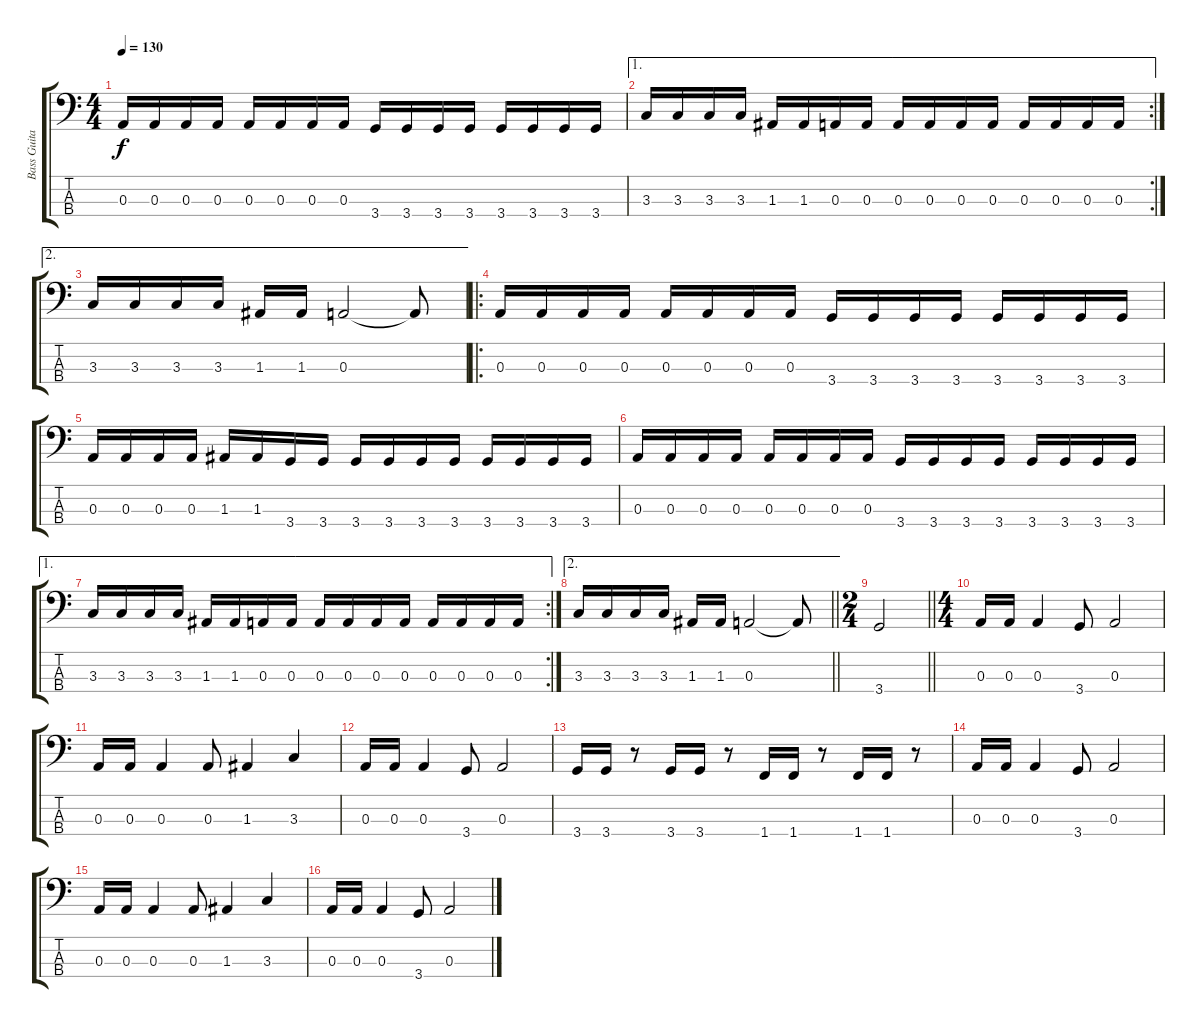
\track ("Bass Guitar" "Bass Guita") {instrument electricbasspick}
\staff {score tabs}
\tuning (G2 D2 A1 E1) {hide}
\ts (4 4)
\tempo 130
\clef f4
\ks c
0.3.16{dy f} 0.3.16 0.3.16 0.3.16 0.3.16 0.3.16 0.3.16 0.3.16 3.4.16 3.4.16 3.4.16 3.4.16 3.4.16 3.4.16 3.4.16 3.4.16 |
\ae 1
\rc 2
3.3.16 3.3.16 3.3.16 3.3.16 1.3.16 1.3.16 0.3.16 0.3.16 0.3.16 0.3.16 0.3.16 0.3.16 0.3.16 0.3.16 0.3.16 0.3.16 |
\ae 2
3.3.16 3.3.16 3.3.16 3.3.16 1.3.16 1.3.16 0.3.2 0.3{t}.8 |
\ro
0.3.16 0.3.16 0.3.16 0.3.16 0.3.16 0.3.16 0.3.16 0.3.16 3.4.16 3.4.16 3.4.16 3.4.16 3.4.16 3.4.16 3.4.16 3.4.16 |
0.3.16 0.3.16 0.3.16 0.3.16 1.3.16 1.3.16 3.4.16 3.4.16 3.4.16 3.4.16 3.4.16 3.4.16 3.4.16 3.4.16 3.4.16 3.4.16 |
0.3.16 0.3.16 0.3.16 0.3.16 0.3.16 0.3.16 0.3.16 0.3.16 3.4.16 3.4.16 3.4.16 3.4.16 3.4.16 3.4.16 3.4.16 3.4.16 |
\ae 1
\rc 2
3.3.16 3.3.16 3.3.16 3.3.16 1.3.16 1.3.16 0.3.16 0.3.16 0.3.16 0.3.16 0.3.16 0.3.16 0.3.16 0.3.16 0.3.16 0.3.16 |
\ae 2
\barLineRight lightlight
3.3.16 3.3.16 3.3.16 3.3.16 1.3.16 1.3.16 0.3.2 0.3{t}.8 |
\ts (2 4)
\barLineRight lightlight
3.4.2 |
\ts (4 4)
0.3.16 0.3.16 0.3.4 3.4.8 0.3.2 |
0.3.16 0.3.16 0.3.4 0.3.8 1.3.4 3.3.4 |
0.3.16 0.3.16 0.3.4 3.4.8 0.3.2 |
3.4.16 3.4.16 r.8 3.4.16 3.4.16 r.8 1.4.16 1.4.16 r.8 1.4.16 1.4.16 r.8 |
0.3.16 0.3.16 0.3.4 3.4.8 0.3.2 |
0.3.16 0.3.16 0.3.4 0.3.8 1.3.4 3.3.4 |
0.3.16 0.3.16 0.3.4 3.4.8 0.3.2
